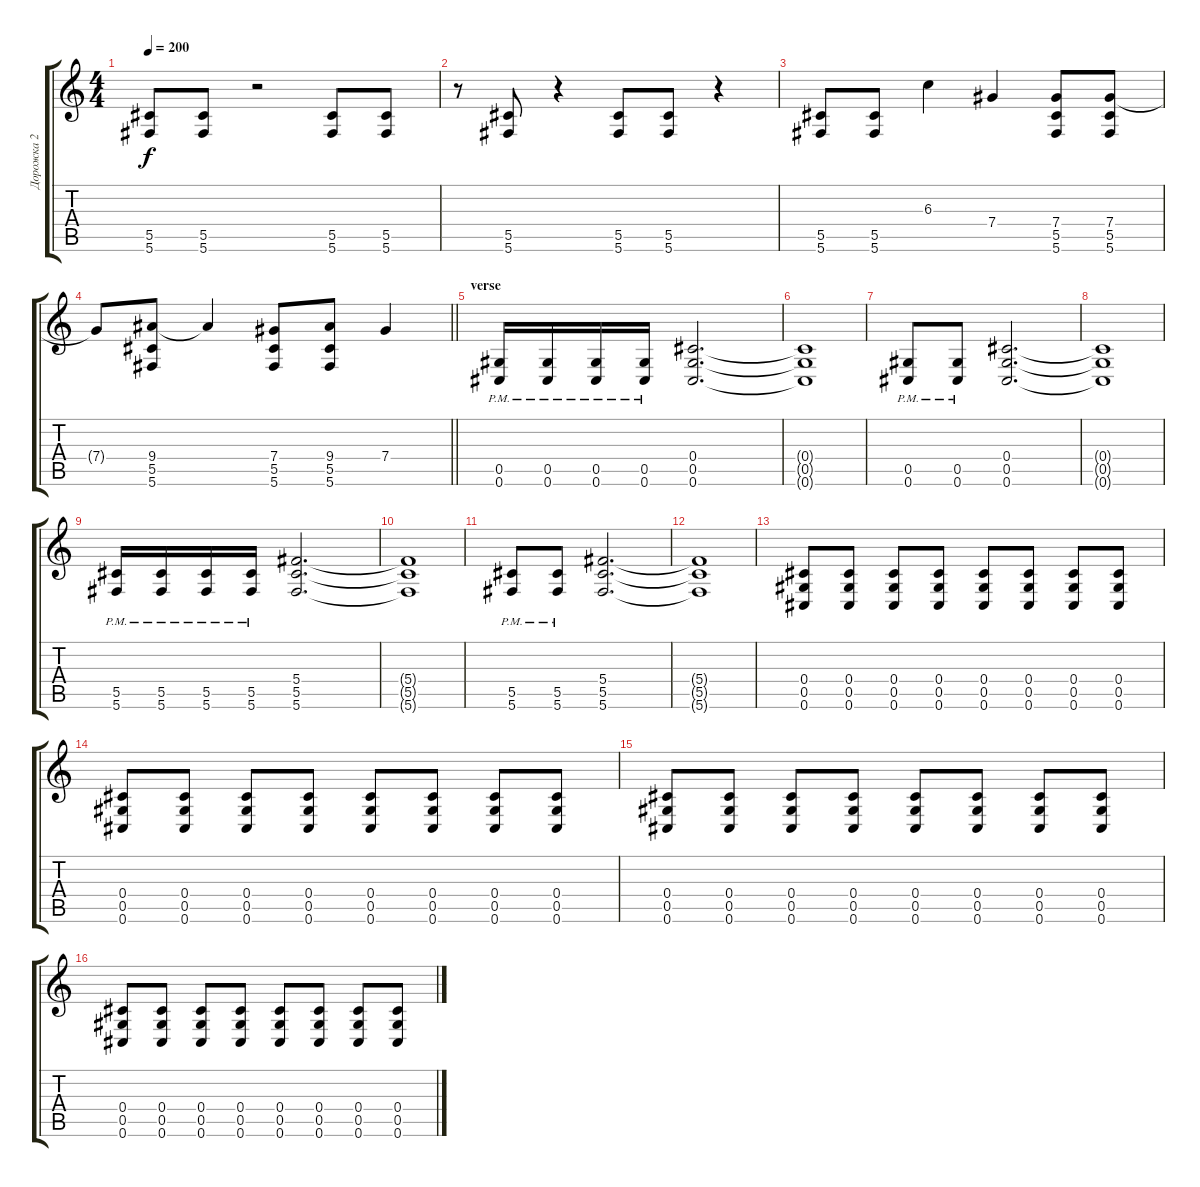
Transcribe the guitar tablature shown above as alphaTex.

\track ("Дорожка 2" "Дорожка 2") {instrument overdrivenguitar}
\staff {score tabs}
\tuning (Eb4 Bb3 Gb3 Db3 Ab2 Db2) {hide}
\ts (4 4)
\tempo 200
\clef g2
\ks c
(5.5 5.6).8{dy f} (5.5 5.6).8 r.2 (5.5 5.6).8 (5.5 5.6).8 |
r.8 (5.5 5.6).8 r.4 (5.5 5.6).8 (5.5 5.6).8 r.4 |
(5.5 5.6).8 (5.5 5.6).8 6.3.4 7.4.4 (7.4 5.5 5.6).8 (7.4 5.5 5.6).8 |
\barLineRight lightlight
7.4{t}.8 (9.4 5.5 5.6).8 9.4{t}.4 (7.4 5.5 5.6).8 (9.4 5.5 5.6).8 7.4.4 |
\section ("" "verse")
(0.5{pm} 0.6{pm}).16 (0.5{pm} 0.6{pm}).16 (0.5{pm} 0.6{pm}).16 (0.5{pm} 0.6{pm}).16 (0.4 0.5 0.6).2{d} |
(0.4{t} 0.5{t} 0.6{t}).1 |
(0.5{pm} 0.6{pm}).8 (0.5{pm} 0.6{pm}).8 (0.4 0.5 0.6).2{d} |
(0.4{t} 0.5{t} 0.6{t}).1 |
(5.5{pm} 5.6{pm}).16 (5.5{pm} 5.6{pm}).16 (5.5{pm} 5.6{pm}).16 (5.5{pm} 5.6{pm}).16 (5.4 5.5 5.6).2{d} |
(5.4{t} 5.5{t} 5.6{t}).1 |
(5.5{pm} 5.6{pm}).8 (5.5{pm} 5.6{pm}).8 (5.4 5.5 5.6).2{d} |
(5.4{t} 5.5{t} 5.6{t}).1 |
(0.4 0.5 0.6).8 (0.4 0.5 0.6).8 (0.4 0.5 0.6).8 (0.4 0.5 0.6).8 (0.4 0.5 0.6).8 (0.4 0.5 0.6).8 (0.4 0.5 0.6).8 (0.4 0.5 0.6).8 |
(0.4 0.5 0.6).8 (0.4 0.5 0.6).8 (0.4 0.5 0.6).8 (0.4 0.5 0.6).8 (0.4 0.5 0.6).8 (0.4 0.5 0.6).8 (0.4 0.5 0.6).8 (0.4 0.5 0.6).8 |
(0.4 0.5 0.6).8 (0.4 0.5 0.6).8 (0.4 0.5 0.6).8 (0.4 0.5 0.6).8 (0.4 0.5 0.6).8 (0.4 0.5 0.6).8 (0.4 0.5 0.6).8 (0.4 0.5 0.6).8 |
(0.4 0.5 0.6).8 (0.4 0.5 0.6).8 (0.4 0.5 0.6).8 (0.4 0.5 0.6).8 (0.4 0.5 0.6).8 (0.4 0.5 0.6).8 (0.4 0.5 0.6).8 (0.4 0.5 0.6).8
